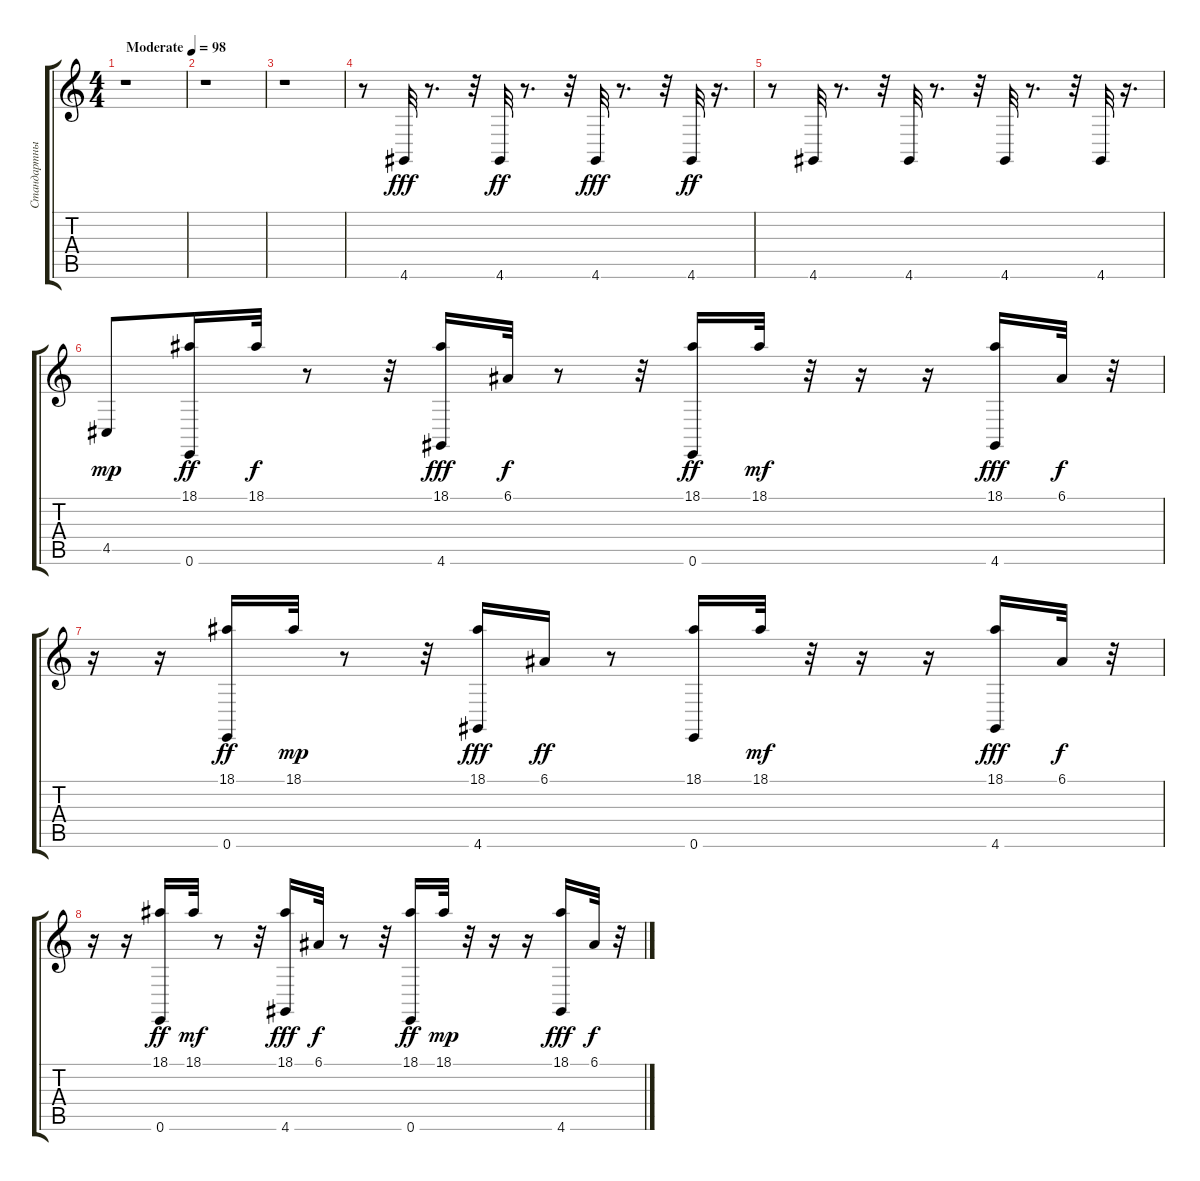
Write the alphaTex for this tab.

\track ("Стандартный Набор" "Стандартны") {instrument acousticgrandpiano}
\staff {score tabs}
\tuning (E4 B3 G3 D3 A2 E2) {hide}
\ts (4 4)
\tempo (98 "Moderate")
\clef g2
\ks c
r.1{dy fff instrument acousticgrandpiano} |
r.1 |
r.1 |
r.8 4.6.32{instrument acousticbass} r.8{d} r.32 4.6.32{dy ff} r.8{d} r.32 4.6.32{dy fff} r.8{d} r.32 4.6.32{dy ff} r.16{d} |
r.8 4.6.32 r.8{d} r.32 4.6.32 r.8{d} r.32 4.6.32 r.8{d} r.32 4.6.32 r.16{d} |
4.5.8{dy mp} (18.1 0.6).16{dy ff} 18.1.32{dy f} r.8 r.32 (18.1 4.6).16{dy fff} 6.1.32{dy f} r.8 r.32 (18.1 0.6).16{dy ff} 18.1.32{dy mf} r.32 r.16 r.16 (18.1 4.6).16{dy fff} 6.1.32{dy f} r.32 |
r.16 r.16 (18.1 0.6).16{dy ff} 18.1.32{dy mp} r.8 r.32 (18.1 4.6).16{dy fff} 6.1.16{dy ff} r.8 (18.1 0.6).16 18.1.32{dy mf} r.32 r.16 r.16 (18.1 4.6).16{dy fff} 6.1.32{dy f} r.32 |
r.16 r.16 (18.1 0.6).16{dy ff} 18.1.32{dy mf} r.8 r.32 (18.1 4.6).16{dy fff} 6.1.32{dy f} r.8 r.32 (18.1 0.6).16{dy ff} 18.1.32{dy mp} r.32 r.16 r.16 (18.1 4.6).16{dy fff} 6.1.32{dy f} r.32
